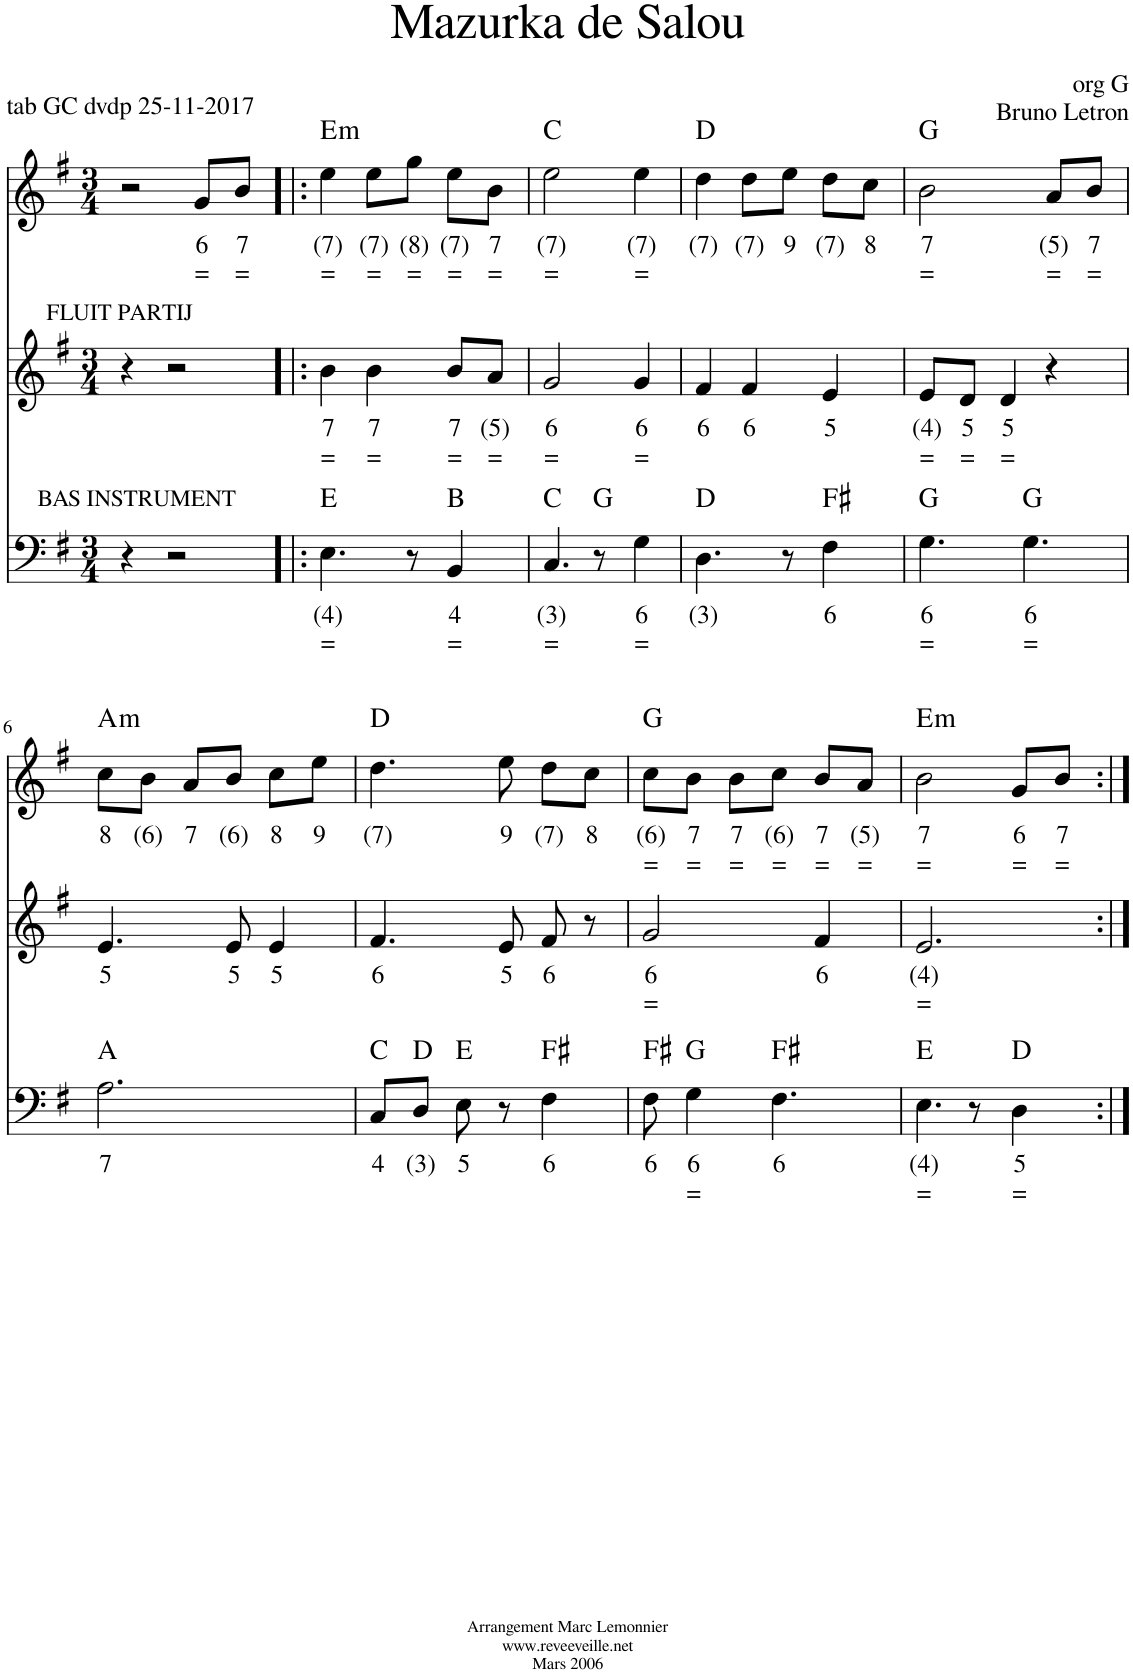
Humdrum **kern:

**kern	**text	**text	**harte	**kern	**text	**text	**kern	**text	**text	**harte
*part3	*part3	*part3	*part3	*part2	*part2	*part2	*part1	*part1	*part1	*part1
*staff3	*staff3	*staff3	*	*staff2	*staff2	*staff2	*staff1	*staff1	*staff1	*
*I"Accordion	*	*	*	*I"Flute	*	*	*I"Mazurka de Salou Mazurka	*	*	*
*I'Acc	*	*	*	*I'Fl	*	*	*	*	*	*
*clefF4	*	*	*	*clefG2	*	*	*clefG2	*	*	*
*k[f#]	*	*	*	*k[f#]	*	*	*k[f#]	*	*	*
*M3/4	*	*	*	*M3/4	*	*	*M3/4	*	*	*
=1	=1	=1	=1	=1	=1	=1	=1	=1	=1	=1
!	!	!	!	!LO:TX:a:t=FLUIT PARTIJ	!	!	!	!	!	!
!LO:TX:a:t=BAS INSTRUMENT	!	!	!	!	!	!	!	!	!	!
4r	.	.	.	4r	.	.	2r	.	.	.
2r	.	.	.	2r	.	.	.	.	.	.
!	!	!	!	!	!	!	!	!LO:LY:b	!LO:LY:b	!
.	.	.	.	.	.	.	8g/L	6	=	.
!	!	!	!	!	!	!	!	!LO:LY:b	!LO:LY:b	!
.	.	.	.	.	.	.	8b/J	7	=	.
=2!|:	=2!|:	=2!|:	=2!|:	=2!|:	=2!|:	=2!|:	=2!|:	=2!|:	=2!|:	=2!|:
!	!LO:LY:b	!LO:LY:b	!	!	!LO:LY:b	!LO:LY:b	!	!LO:LY:b	!LO:LY:b	!LO:H:kt=m
4.E\	(4)	=	E:maj	4b\	7	=	4ee\	(7)	=	E:min
!	!	!	!	!	!LO:LY:b	!LO:LY:b	!	!LO:LY:b	!LO:LY:b	!
.	.	.	.	4b\	7	=	8ee\L	(7)	=	.
!	!	!	!	!	!	!	!	!LO:LY:b	!LO:LY:b	!
8r	.	.	.	.	.	.	8gg\J	(8)	=	.
!	!LO:LY:b	!LO:LY:b	!	!	!LO:LY:b	!LO:LY:b	!	!LO:LY:b	!LO:LY:b	!
4BB/	4	=	B:maj	8b/L	7	=	8ee\L	(7)	=	.
!	!	!	!	!	!LO:LY:b	!LO:LY:b	!	!LO:LY:b	!LO:LY:b	!
.	.	.	.	8a/J	(5)	=	8b\J	7	=	.
=3	=3	=3	=3	=3	=3	=3	=3	=3	=3	=3
!	!LO:LY:b	!LO:LY:b	!	!	!LO:LY:b	!LO:LY:b	!	!LO:LY:b	!LO:LY:b	!
4.C/	(3)	=	C:maj	2g/	6	=	2ee\	(7)	=	C:maj
8r	.	.	G:maj	.	.	.	.	.	.	.
!	!LO:LY:b	!LO:LY:b	!	!	!LO:LY:b	!LO:LY:b	!	!LO:LY:b	!LO:LY:b	!
4G\	6	=	.	4g/	6	=	4ee\	(7)	=	.
=4	=4	=4	=4	=4	=4	=4	=4	=4	=4	=4
!	!LO:LY:b	!	!	!	!LO:LY:b	!	!	!LO:LY:b	!	!
4.D\	(3)	.	D:maj	4f#/	6	.	4dd\	(7)	.	D:maj
!	!	!	!	!	!LO:LY:b	!	!	!LO:LY:b	!	!
.	.	.	.	4f#/	6	.	8dd\L	(7)	.	.
!	!	!	!	!	!	!	!	!LO:LY:b	!	!
8r	.	.	.	.	.	.	8ee\J	9	.	.
!	!LO:LY:b	!	!	!	!LO:LY:b	!	!	!LO:LY:b	!	!
4F#\	6	.	F#:maj	4e/	5	.	8dd\L	(7)	.	.
!	!	!	!	!	!	!	!	!LO:LY:b	!	!
.	.	.	.	.	.	.	8cc\J	8	.	.
=5	=5	=5	=5	=5	=5	=5	=5	=5	=5	=5
!	!LO:LY:b	!LO:LY:b	!	!	!LO:LY:b	!LO:LY:b	!	!LO:LY:b	!LO:LY:b	!
4.G\	6	=	G:maj	8e/L	(4)	=	2b\	7	=	G:maj
!	!	!	!	!	!LO:LY:b	!LO:LY:b	!	!	!	!
.	.	.	.	8d/J	5	=	.	.	.	.
!	!	!	!	!	!LO:LY:b	!LO:LY:b	!	!	!	!
.	.	.	.	4d/	5	=	.	.	.	.
!	!LO:LY:b	!LO:LY:b	!	!	!	!	!	!	!	!
4.G\	6	=	G:maj	.	.	.	.	.	.	.
!	!	!	!	!	!	!	!	!LO:LY:b	!LO:LY:b	!
.	.	.	.	4r	.	.	8a/L	(5)	=	.
!	!	!	!	!	!	!	!	!LO:LY:b	!LO:LY:b	!
.	.	.	.	.	.	.	8b/J	7	=	.
!!LO:LB:g=z
=6	=6	=6	=6	=6	=6	=6	=6	=6	=6	=6
!	!LO:LY:b	!	!	!	!LO:LY:b	!	!	!LO:LY:b	!	!LO:H:kt=m
2.A\	7	.	A:maj	4.e/	5	.	8cc\L	8	.	A:min
!	!	!	!	!	!	!	!	!LO:LY:b	!	!
.	.	.	.	.	.	.	8b\J	(6)	.	.
!	!	!	!	!	!	!	!	!LO:LY:b	!	!
.	.	.	.	.	.	.	8a/L	7	.	.
!	!	!	!	!	!LO:LY:b	!	!	!LO:LY:b	!	!
.	.	.	.	8e/	5	.	8b/J	(6)	.	.
!	!	!	!	!	!LO:LY:b	!	!	!LO:LY:b	!	!
.	.	.	.	4e/	5	.	8cc\L	8	.	.
!	!	!	!	!	!	!	!	!LO:LY:b	!	!
.	.	.	.	.	.	.	8ee\J	9	.	.
=7	=7	=7	=7	=7	=7	=7	=7	=7	=7	=7
!	!LO:LY:b	!	!	!	!LO:LY:b	!	!	!LO:LY:b	!	!
8C/L	4	.	C:maj	4.f#/	6	.	4.dd\	(7)	.	D:maj
!	!LO:LY:b	!	!	!	!	!	!	!	!	!
8D/J	(3)	.	D:maj	.	.	.	.	.	.	.
!	!LO:LY:b	!	!	!	!	!	!	!	!	!
8E\	5	.	E:maj	.	.	.	.	.	.	.
!	!	!	!	!	!LO:LY:b	!	!	!LO:LY:b	!	!
8r	.	.	.	8e/	5	.	8ee\	9	.	.
!	!LO:LY:b	!	!	!	!LO:LY:b	!	!	!LO:LY:b	!	!
4F#\	6	.	F#:maj	8f#/	6	.	8dd\L	(7)	.	.
!	!	!	!	!	!	!	!	!LO:LY:b	!	!
.	.	.	.	8r	.	.	8cc\J	8	.	.
=8	=8	=8	=8	=8	=8	=8	=8	=8	=8	=8
!	!LO:LY:b	!	!	!	!LO:LY:b	!LO:LY:b	!	!LO:LY:b	!LO:LY:b	!
8F#\	6	.	F#:maj	2g/	6	=	8cc\L	(6)	=	G:maj
!	!LO:LY:b	!LO:LY:b	!	!	!	!	!	!LO:LY:b	!LO:LY:b	!
4G\	6	=	G:maj	.	.	.	8b\J	7	=	.
!	!	!	!	!	!	!	!	!LO:LY:b	!LO:LY:b	!
.	.	.	.	.	.	.	8b\L	7	=	.
!	!LO:LY:b	!	!	!	!	!	!	!LO:LY:b	!LO:LY:b	!
4.F#\	6	.	F#:maj	.	.	.	8cc\J	(6)	=	.
!	!	!	!	!	!LO:LY:b	!	!	!LO:LY:b	!LO:LY:b	!
.	.	.	.	4f#/	6	.	8b/L	7	=	.
!	!	!	!	!	!	!	!	!LO:LY:b	!LO:LY:b	!
.	.	.	.	.	.	.	8a/J	(5)	=	.
=9	=9	=9	=9	=9	=9	=9	=9	=9	=9	=9
!	!LO:LY:b	!LO:LY:b	!	!	!LO:LY:b	!LO:LY:b	!	!LO:LY:b	!LO:LY:b	!LO:H:kt=m
4.E\	(4)	=	E:maj	2.e/	(4)	=	2b\	7	=	E:min
8r	.	.	.	.	.	.	.	.	.	.
!	!LO:LY:b	!LO:LY:b	!	!	!	!	!	!LO:LY:b	!LO:LY:b	!
4D\	5	=	D:maj	.	.	.	8g/L	6	=	.
!	!	!	!	!	!	!	!	!LO:LY:b	!LO:LY:b	!
.	.	.	.	.	.	.	8b/J	7	=	.
=:|!	=:|!	=:|!	=:|!	=:|!	=:|!	=:|!	=:|!	=:|!	=:|!	=:|!
*-	*-	*-	*-	*-	*-	*-	*-	*-	*-	*-
